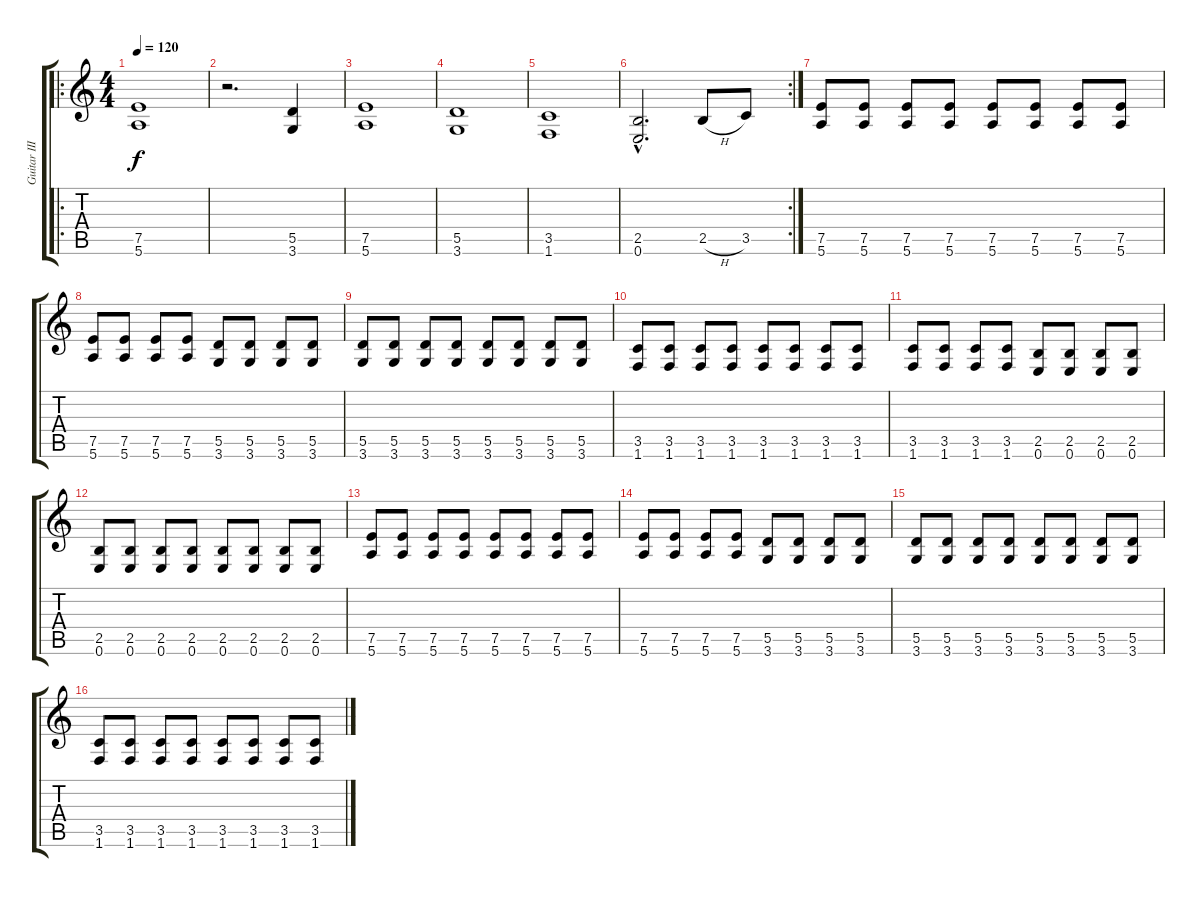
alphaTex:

\track ("Guitar III" "Guitar III") {instrument overdrivenguitar}
\staff {score tabs}
\tuning (E4 B3 G3 D3 A2 E2) {hide}
\ro
\ts (4 4)
\tempo 120
\clef g2
\ks c
(7.5 5.6).1{dy f} |
r.2{d} (5.5 3.6).4 |
(7.5 5.6).1 |
(5.5 3.6).1 |
(3.5 1.6).1 |
\rc 2
(2.5{hac} 0.6{hac}).2{d} 2.5{h}.8 3.5.8 |
(7.5 5.6).8 (7.5 5.6).8 (7.5 5.6).8 (7.5 5.6).8 (7.5 5.6).8 (7.5 5.6).8 (7.5 5.6).8 (7.5 5.6).8 |
(7.5 5.6).8 (7.5 5.6).8 (7.5 5.6).8 (7.5 5.6).8 (5.5 3.6).8 (5.5 3.6).8 (5.5 3.6).8 (5.5 3.6).8 |
(5.5 3.6).8 (5.5 3.6).8 (5.5 3.6).8 (5.5 3.6).8 (5.5 3.6).8 (5.5 3.6).8 (5.5 3.6).8 (5.5 3.6).8 |
(3.5 1.6).8 (3.5 1.6).8 (3.5 1.6).8 (3.5 1.6).8 (3.5 1.6).8 (3.5 1.6).8 (3.5 1.6).8 (3.5 1.6).8 |
(3.5 1.6).8 (3.5 1.6).8 (3.5 1.6).8 (3.5 1.6).8 (2.5 0.6).8 (2.5 0.6).8 (2.5 0.6).8 (2.5 0.6).8 |
(2.5 0.6).8 (2.5 0.6).8 (2.5 0.6).8 (2.5 0.6).8 (2.5 0.6).8 (2.5 0.6).8 (2.5 0.6).8 (2.5 0.6).8 |
(7.5 5.6).8 (7.5 5.6).8 (7.5 5.6).8 (7.5 5.6).8 (7.5 5.6).8 (7.5 5.6).8 (7.5 5.6).8 (7.5 5.6).8 |
(7.5 5.6).8 (7.5 5.6).8 (7.5 5.6).8 (7.5 5.6).8 (5.5 3.6).8 (5.5 3.6).8 (5.5 3.6).8 (5.5 3.6).8 |
(5.5 3.6).8 (5.5 3.6).8 (5.5 3.6).8 (5.5 3.6).8 (5.5 3.6).8 (5.5 3.6).8 (5.5 3.6).8 (5.5 3.6).8 |
(3.5 1.6).8 (3.5 1.6).8 (3.5 1.6).8 (3.5 1.6).8 (3.5 1.6).8 (3.5 1.6).8 (3.5 1.6).8 (3.5 1.6).8
